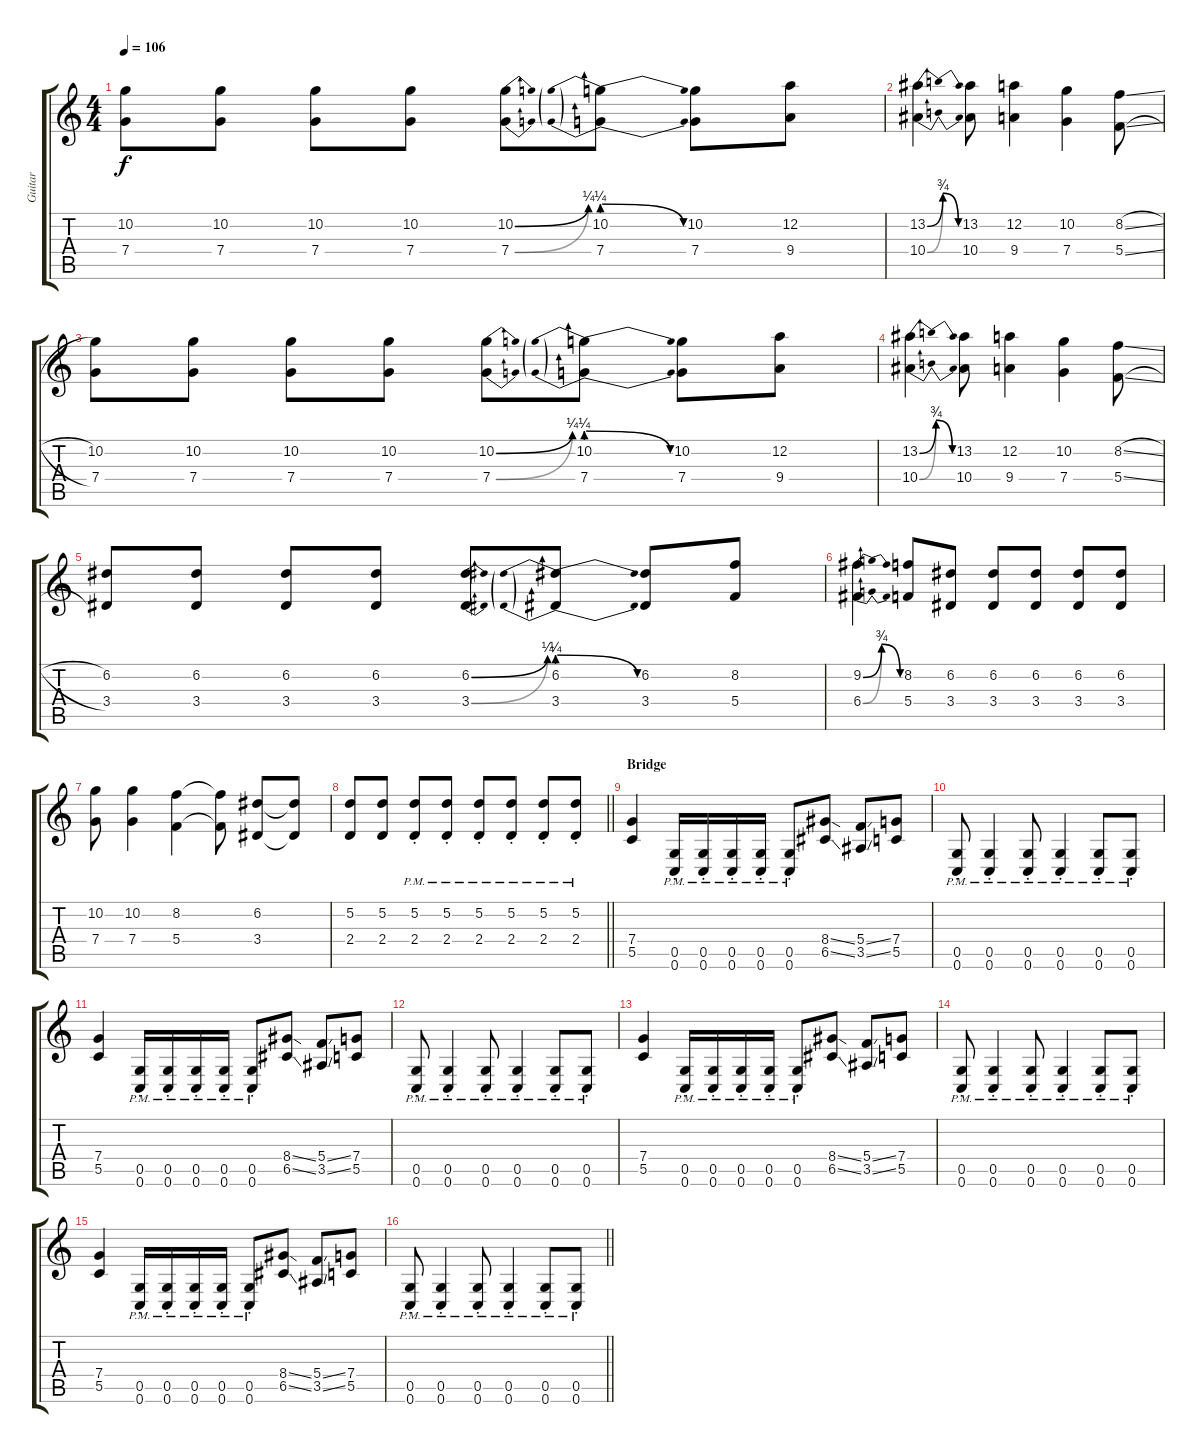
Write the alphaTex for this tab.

\track ("Guitar" "Guitar") {instrument electricguitarclean}
\staff {score tabs}
\tuning (D4 A3 F3 C3 G2 C2) {hide}
\ts (4 4)
\section ("" "")
\tempo 106
\clef g2
\ks c
(10.2 7.4).8{dy f instrument distortionguitar} (10.2 7.4).8 (10.2 7.4).8 (10.2 7.4).8 (10.2{be (bend 0 0 60 1)} 7.4{be (bend 0 0 60 1)}).8 (10.2{be (prebendrelease 0 1 60 0)} 7.4{be (prebendrelease 0 1 60 0)}).8 (10.2 7.4).8 (12.2 9.4).8 |
(13.2{be (bendrelease 0 0 20 3 20 3 60 0)} 10.4{be (bendrelease 0 0 20 3 20 3 60 0)}).4 (13.2 10.4).8 (12.2 9.4).4 (10.2 7.4).4 (8.2{sl} 5.4{sl}).8 |
(10.2 7.4).8 (10.2 7.4).8 (10.2 7.4).8 (10.2 7.4).8 (10.2{be (bend 0 0 60 1)} 7.4{be (bend 0 0 60 1)}).8 (10.2{be (prebendrelease 0 1 60 0)} 7.4{be (prebendrelease 0 1 60 0)}).8 (10.2 7.4).8 (12.2 9.4).8 |
(13.2{be (bendrelease 0 0 20 3 20 3 60 0)} 10.4{be (bendrelease 0 0 20 3 20 3 60 0)}).4 (13.2 10.4).8 (12.2 9.4).4 (10.2 7.4).4 (8.2{sl} 5.4{sl}).8 |
(6.2 3.4).8 (6.2 3.4).8 (6.2 3.4).8 (6.2 3.4).8 (6.2{be (bend 0 0 60 1)} 3.4{be (bend 0 0 60 1)}).8 (6.2{be (prebendrelease 0 1 60 0)} 3.4{be (prebendrelease 0 1 60 0)}).8 (6.2 3.4).8 (8.2 5.4).8 |
(9.2{be (bendrelease 0 0 20 3 20 3 60 0)} 6.4{be (bendrelease 0 0 20 3 20 3 60 0)}).4 (8.2 5.4).8 (6.2 3.4).8 (6.2 3.4).8 (6.2 3.4).8 (6.2 3.4).8 (6.2 3.4).8 |
(10.2 7.4).8 (10.2 7.4).4 (8.2 5.4).4 (8.2{t} 5.4{t}).8 (6.2 3.4).8 (6.2{t} 3.4{t}).8 |
\barLineRight lightlight
(5.2 2.4).8 (5.2 2.4).8 (5.2{pm st} 2.4{pm st}).8 (5.2{pm st} 2.4{pm st}).8 (5.2{pm st} 2.4{pm st}).8 (5.2{pm st} 2.4{pm st}).8 (5.2{pm st} 2.4{pm st}).8 (5.2{pm st} 2.4{pm st}).8 |
\section ("" "Bridge")
(7.4 5.5).4{volume 16} (0.5{pm st} 0.6{pm st}).16 (0.5{pm st} 0.6{pm st}).16 (0.5{pm st} 0.6{pm st}).16 (0.5{pm st} 0.6{pm st}).16 (0.5{pm st} 0.6{pm st}).8 (8.4{ss} 6.5{ss}).8 (5.4{ss} 3.5{ss}).8 (7.4 5.5).8 |
(0.5{pm st} 0.6{pm st}).8 (0.5{pm st} 0.6{pm st}).4 (0.5{pm st} 0.6{pm st}).8 (0.5{pm st} 0.6{pm st}).4 (0.5{pm st} 0.6{pm st}).8 (0.5{pm st} 0.6{pm st}).8 |
(7.4 5.5).4 (0.5{pm st} 0.6{pm st}).16 (0.5{pm st} 0.6{pm st}).16 (0.5{pm st} 0.6{pm st}).16 (0.5{pm st} 0.6{pm st}).16 (0.5{pm st} 0.6{pm st}).8 (8.4{ss} 6.5{ss}).8 (5.4{ss} 3.5{ss}).8 (7.4 5.5).8 |
(0.5{pm st} 0.6{pm st}).8 (0.5{pm st} 0.6{pm st}).4 (0.5{pm st} 0.6{pm st}).8 (0.5{pm st} 0.6{pm st}).4 (0.5{pm st} 0.6{pm st}).8 (0.5{pm st} 0.6{pm st}).8 |
(7.4 5.5).4 (0.5{pm st} 0.6{pm st}).16 (0.5{pm st} 0.6{pm st}).16 (0.5{pm st} 0.6{pm st}).16 (0.5{pm st} 0.6{pm st}).16 (0.5{pm st} 0.6{pm st}).8 (8.4{ss} 6.5{ss}).8 (5.4{ss} 3.5{ss}).8 (7.4 5.5).8 |
(0.5{pm st} 0.6{pm st}).8 (0.5{pm st} 0.6{pm st}).4 (0.5{pm st} 0.6{pm st}).8 (0.5{pm st} 0.6{pm st}).4 (0.5{pm st} 0.6{pm st}).8 (0.5{pm st} 0.6{pm st}).8 |
(7.4 5.5).4 (0.5{pm st} 0.6{pm st}).16 (0.5{pm st} 0.6{pm st}).16 (0.5{pm st} 0.6{pm st}).16 (0.5{pm st} 0.6{pm st}).16 (0.5{pm st} 0.6{pm st}).8 (8.4{ss} 6.5{ss}).8 (5.4{ss} 3.5{ss}).8 (7.4 5.5).8 |
\barLineRight lightlight
(0.5{pm st} 0.6{pm st}).8 (0.5{pm st} 0.6{pm st}).4 (0.5{pm st} 0.6{pm st}).8 (0.5{pm st} 0.6{pm st}).4 (0.5{pm st} 0.6{pm st}).8 (0.5{pm st} 0.6{pm st}).8
